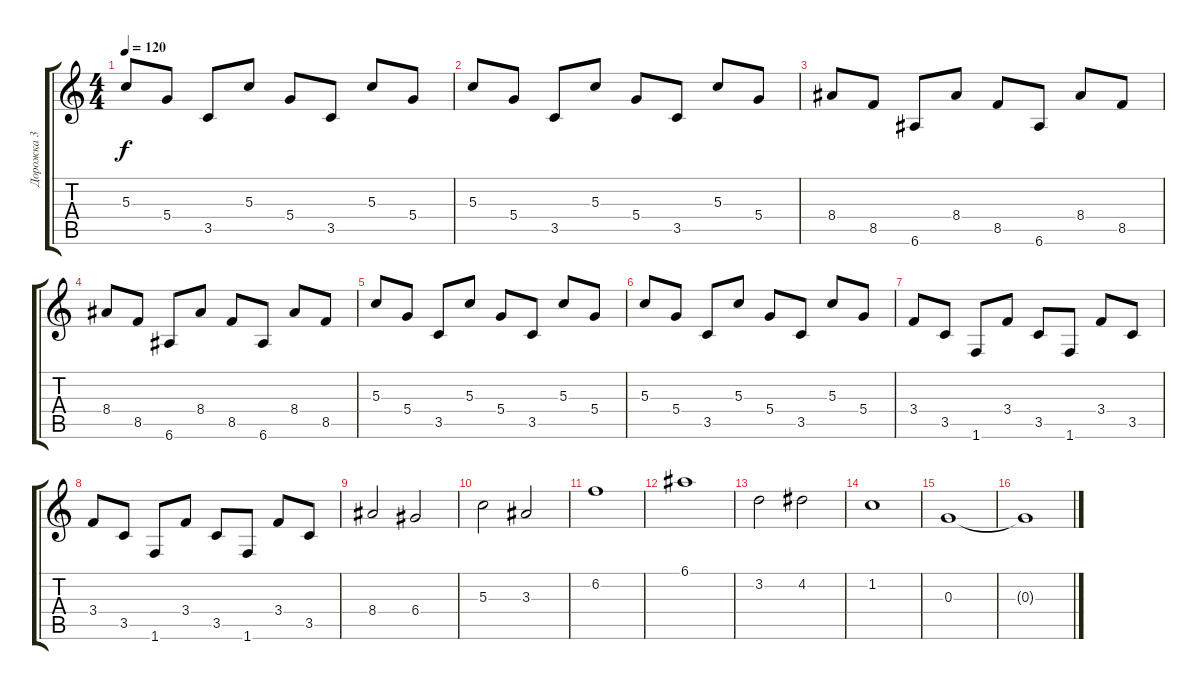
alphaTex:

\track ("Дорожка 3" "Дорожка 3") {instrument acousticguitarsteel}
\staff {score tabs}
\tuning (E4 B3 G3 D3 A2 E2) {hide}
\ts (4 4)
\tempo 120
\clef g2
\ks c
5.3.8{dy f} 5.4.8 3.5.8 5.3.8 5.4.8 3.5.8 5.3.8 5.4.8 |
5.3.8 5.4.8 3.5.8 5.3.8 5.4.8 3.5.8 5.3.8 5.4.8 |
8.4.8 8.5.8 6.6.8 8.4.8 8.5.8 6.6.8 8.4.8 8.5.8 |
8.4.8 8.5.8 6.6.8 8.4.8 8.5.8 6.6.8 8.4.8 8.5.8 |
5.3.8 5.4.8 3.5.8 5.3.8 5.4.8 3.5.8 5.3.8 5.4.8 |
5.3.8 5.4.8 3.5.8 5.3.8 5.4.8 3.5.8 5.3.8 5.4.8 |
3.4.8 3.5.8 1.6.8 3.4.8 3.5.8 1.6.8 3.4.8 3.5.8 |
3.4.8 3.5.8 1.6.8 3.4.8 3.5.8 1.6.8 3.4.8 3.5.8 |
8.4.2{instrument distortionguitar} 6.4.2 |
5.3.2 3.3.2 |
6.2.1 |
6.1.1 |
3.2.2 4.2.2 |
1.2.1 |
0.3.1 |
0.3{t}.1
